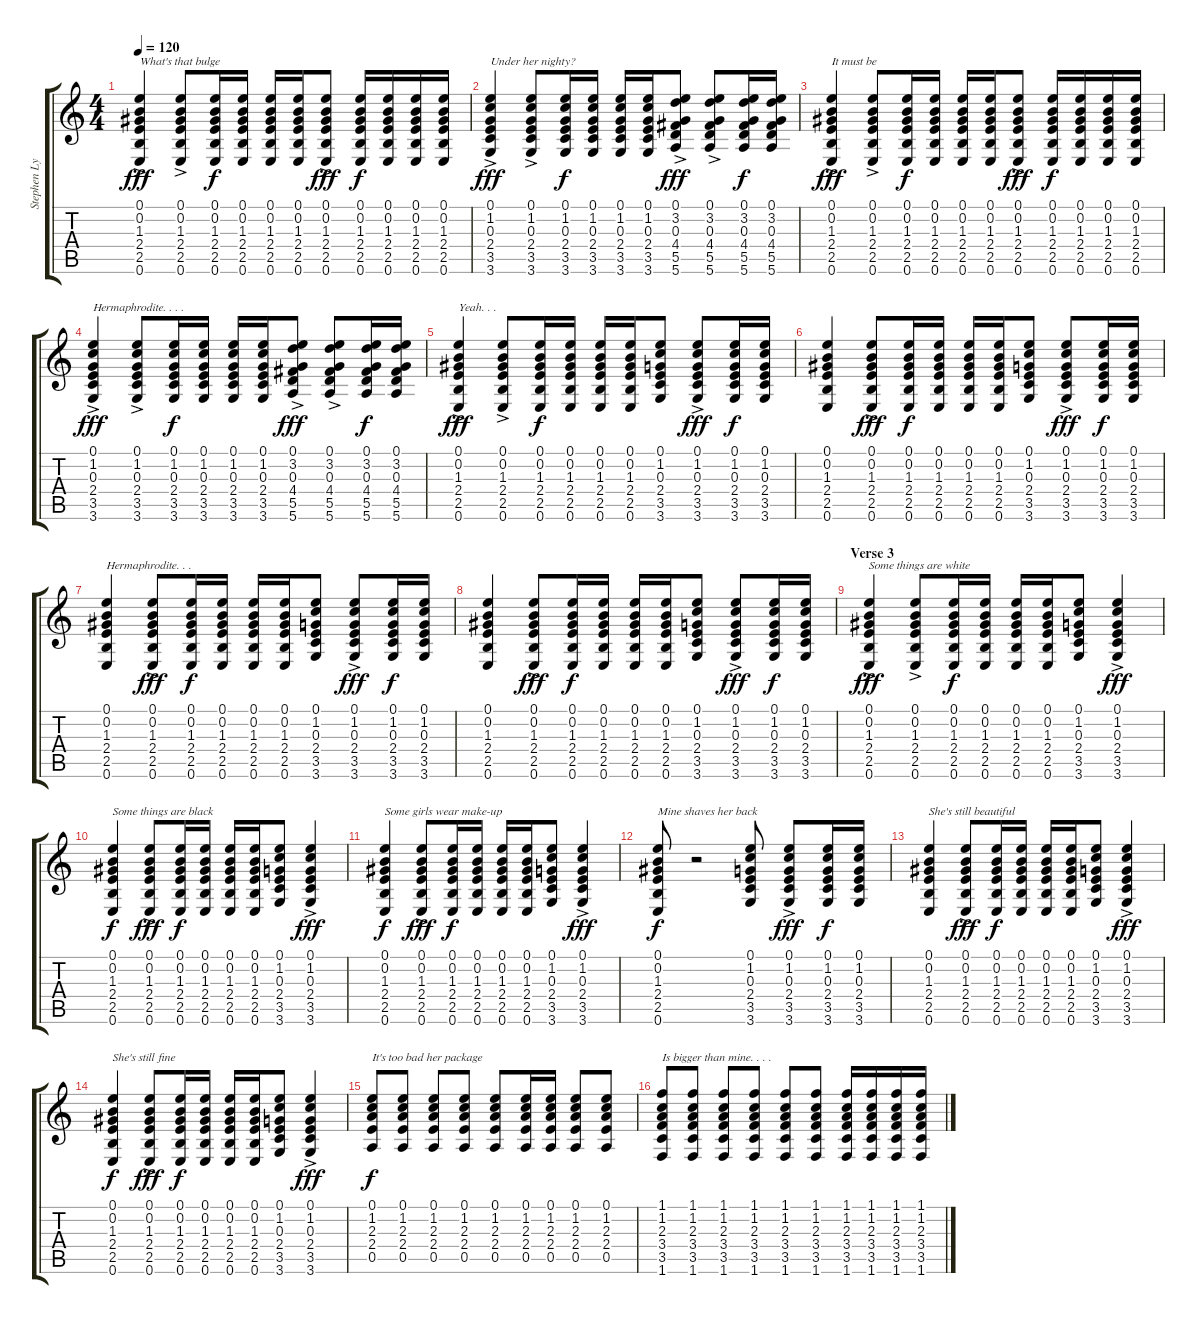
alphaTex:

\track ("Stephen Lynch - Guitar" "Stephen Ly") {instrument acousticguitarsteel}
\staff {score tabs}
\tuning (E4 B3 G3 D3 A2 E2) {hide}
\ts (4 4)
\tempo 120
\clef g2
\ks c
(0.1{ac} 0.2{ac} 1.3{ac} 2.4{ac} 2.5{ac} 0.6{ac}).4{txt "What's that bulge" dy fff} (0.1{ac} 0.2{ac} 1.3{ac} 2.4{ac} 2.5{ac} 0.6{ac}).8 (0.1 0.2 1.3 2.4 2.5 0.6).16{dy f} (0.1 0.2 1.3 2.4 2.5 0.6).16 (0.1 0.2 1.3 2.4 2.5 0.6).16 (0.1 0.2 1.3 2.4 2.5 0.6).16 (0.1{ac} 0.2{ac} 1.3{ac} 2.4{ac} 2.5{ac} 0.6{ac}).8{dy fff} (0.1 0.2 1.3 2.4 2.5 0.6).16{dy f} (0.1 0.2 1.3 2.4 2.5 0.6).16 (0.1 0.2 1.3 2.4 2.5 0.6).16 (0.1 0.2 1.3 2.4 2.5 0.6).16 |
(0.1{ac} 1.2{ac} 0.3{ac} 2.4{ac} 3.5{ac} 3.6{ac}).4{txt "Under her nighty?" dy fff} (0.1{ac} 1.2{ac} 0.3{ac} 2.4{ac} 3.5{ac} 3.6{ac}).8 (0.1 1.2 0.3 2.4 3.5 3.6).16{dy f} (0.1 1.2 0.3 2.4 3.5 3.6).16 (0.1 1.2 0.3 2.4 3.5 3.6).16 (0.1 1.2 0.3 2.4 3.5 3.6).16 (0.1{ac} 3.2{ac} 0.3{ac} 4.4{ac} 5.5{ac} 5.6{ac}).8{dy fff} (0.1{ac} 3.2{ac} 0.3{ac} 4.4{ac} 5.5{ac} 5.6{ac}).8 (0.1 3.2 0.3 4.4 5.5 5.6).16{dy f} (0.1 3.2 0.3 4.4 5.5 5.6).16 |
(0.1{ac} 0.2{ac} 1.3{ac} 2.4{ac} 2.5{ac} 0.6{ac}).4{txt "It must be" dy fff} (0.1{ac} 0.2{ac} 1.3{ac} 2.4{ac} 2.5{ac} 0.6{ac}).8 (0.1 0.2 1.3 2.4 2.5 0.6).16{dy f} (0.1 0.2 1.3 2.4 2.5 0.6).16 (0.1 0.2 1.3 2.4 2.5 0.6).16 (0.1 0.2 1.3 2.4 2.5 0.6).16 (0.1{ac} 0.2{ac} 1.3{ac} 2.4{ac} 2.5{ac} 0.6{ac}).8{dy fff} (0.1 0.2 1.3 2.4 2.5 0.6).16{dy f} (0.1 0.2 1.3 2.4 2.5 0.6).16 (0.1 0.2 1.3 2.4 2.5 0.6).16 (0.1 0.2 1.3 2.4 2.5 0.6).16 |
(0.1{ac} 1.2{ac} 0.3{ac} 2.4{ac} 3.5{ac} 3.6{ac}).4{txt "Hermaphrodite. . . ." dy fff} (0.1{ac} 1.2{ac} 0.3{ac} 2.4{ac} 3.5{ac} 3.6{ac}).8 (0.1 1.2 0.3 2.4 3.5 3.6).16{dy f} (0.1 1.2 0.3 2.4 3.5 3.6).16 (0.1 1.2 0.3 2.4 3.5 3.6).16 (0.1 1.2 0.3 2.4 3.5 3.6).16 (0.1{ac} 3.2{ac} 0.3{ac} 4.4{ac} 5.5{ac} 5.6{ac}).8{dy fff} (0.1{ac} 3.2{ac} 0.3{ac} 4.4{ac} 5.5{ac} 5.6{ac}).8 (0.1 3.2 0.3 4.4 5.5 5.6).16{dy f} (0.1 3.2 0.3 4.4 5.5 5.6).16 |
(0.1{ac} 0.2{ac} 1.3{ac} 2.4{ac} 2.5{ac} 0.6{ac}).4{txt "Yeah. . ." dy fff} (0.1{ac} 0.2{ac} 1.3{ac} 2.4{ac} 2.5{ac} 0.6{ac}).8 (0.1 0.2 1.3 2.4 2.5 0.6).16{dy f} (0.1 0.2 1.3 2.4 2.5 0.6).16 (0.1 0.2 1.3 2.4 2.5 0.6).16 (0.1 0.2 1.3 2.4 2.5 0.6).16 (0.1 1.2 0.3 2.4 3.5 3.6).8 (0.1{ac} 1.2{ac} 0.3{ac} 2.4{ac} 3.5{ac} 3.6{ac}).8{dy fff} (0.1 1.2 0.3 2.4 3.5 3.6).16{dy f} (0.1 1.2 0.3 2.4 3.5 3.6).16 |
(0.1 0.2 1.3 2.4 2.5 0.6).4 (0.1{ac} 0.2{ac} 1.3{ac} 2.4{ac} 2.5{ac} 0.6{ac}).8{dy fff} (0.1 0.2 1.3 2.4 2.5 0.6).16{dy f} (0.1 0.2 1.3 2.4 2.5 0.6).16 (0.1 0.2 1.3 2.4 2.5 0.6).16 (0.1 0.2 1.3 2.4 2.5 0.6).16 (0.1 1.2 0.3 2.4 3.5 3.6).8 (0.1{ac} 1.2{ac} 0.3{ac} 2.4{ac} 3.5{ac} 3.6{ac}).8{dy fff} (0.1 1.2 0.3 2.4 3.5 3.6).16{dy f} (0.1 1.2 0.3 2.4 3.5 3.6).16 |
(0.1 0.2 1.3 2.4 2.5 0.6).4{txt "Hermaphrodite. . ."} (0.1{ac} 0.2{ac} 1.3{ac} 2.4{ac} 2.5{ac} 0.6{ac}).8{dy fff} (0.1 0.2 1.3 2.4 2.5 0.6).16{dy f} (0.1 0.2 1.3 2.4 2.5 0.6).16 (0.1 0.2 1.3 2.4 2.5 0.6).16 (0.1 0.2 1.3 2.4 2.5 0.6).16 (0.1 1.2 0.3 2.4 3.5 3.6).8 (0.1{ac} 1.2{ac} 0.3{ac} 2.4{ac} 3.5{ac} 3.6{ac}).8{dy fff} (0.1 1.2 0.3 2.4 3.5 3.6).16{dy f} (0.1 1.2 0.3 2.4 3.5 3.6).16 |
(0.1 0.2 1.3 2.4 2.5 0.6).4 (0.1{ac} 0.2{ac} 1.3{ac} 2.4{ac} 2.5{ac} 0.6{ac}).8{dy fff} (0.1 0.2 1.3 2.4 2.5 0.6).16{dy f} (0.1 0.2 1.3 2.4 2.5 0.6).16 (0.1 0.2 1.3 2.4 2.5 0.6).16 (0.1 0.2 1.3 2.4 2.5 0.6).16 (0.1 1.2 0.3 2.4 3.5 3.6).8 (0.1{ac} 1.2{ac} 0.3{ac} 2.4{ac} 3.5{ac} 3.6{ac}).8{dy fff} (0.1 1.2 0.3 2.4 3.5 3.6).16{dy f} (0.1 1.2 0.3 2.4 3.5 3.6).16 |
\section ("" "Verse 3")
(0.1{ac} 0.2{ac} 1.3{ac} 2.4{ac} 2.5{ac} 0.6{ac}).4{txt "Some things are white" dy fff} (0.1{ac} 0.2{ac} 1.3{ac} 2.4{ac} 2.5{ac} 0.6{ac}).8 (0.1 0.2 1.3 2.4 2.5 0.6).16{dy f} (0.1 0.2 1.3 2.4 2.5 0.6).16 (0.1 0.2 1.3 2.4 2.5 0.6).16 (0.1 0.2 1.3 2.4 2.5 0.6).16 (0.1 1.2 0.3 2.4 3.5 3.6).8 (0.1{ac} 1.2{ac} 0.3{ac} 2.4{ac} 3.5{ac} 3.6{ac}).4{dy fff} |
(0.1 0.2 1.3 2.4 2.5 0.6).4{txt "Some things are black" dy f} (0.1{ac} 0.2{ac} 1.3{ac} 2.4{ac} 2.5{ac} 0.6{ac}).8{dy fff} (0.1 0.2 1.3 2.4 2.5 0.6).16{dy f} (0.1 0.2 1.3 2.4 2.5 0.6).16 (0.1 0.2 1.3 2.4 2.5 0.6).16 (0.1 0.2 1.3 2.4 2.5 0.6).16 (0.1 1.2 0.3 2.4 3.5 3.6).8 (0.1{ac} 1.2{ac} 0.3{ac} 2.4{ac} 3.5{ac} 3.6{ac}).4{dy fff} |
(0.1 0.2 1.3 2.4 2.5 0.6).4{txt "Some girls wear make-up" dy f} (0.1{ac} 0.2{ac} 1.3{ac} 2.4{ac} 2.5{ac} 0.6{ac}).8{dy fff} (0.1 0.2 1.3 2.4 2.5 0.6).16{dy f} (0.1 0.2 1.3 2.4 2.5 0.6).16 (0.1 0.2 1.3 2.4 2.5 0.6).16 (0.1 0.2 1.3 2.4 2.5 0.6).16 (0.1 1.2 0.3 2.4 3.5 3.6).8 (0.1{ac} 1.2{ac} 0.3{ac} 2.4{ac} 3.5{ac} 3.6{ac}).4{dy fff} |
(0.1 0.2 1.3 2.4 2.5 0.6).8{txt "Mine shaves her back" dy f} r.2 (0.1 1.2 0.3 2.4 3.5 3.6).8 (0.1{ac} 1.2{ac} 0.3{ac} 2.4{ac} 3.5{ac} 3.6{ac}).8{dy fff} (0.1 1.2 0.3 2.4 3.5 3.6).16{dy f} (0.1 1.2 0.3 2.4 3.5 3.6).16 |
(0.1 0.2 1.3 2.4 2.5 0.6).4{txt "She's still beautiful"} (0.1{ac} 0.2{ac} 1.3{ac} 2.4{ac} 2.5{ac} 0.6{ac}).8{dy fff} (0.1 0.2 1.3 2.4 2.5 0.6).16{dy f} (0.1 0.2 1.3 2.4 2.5 0.6).16 (0.1 0.2 1.3 2.4 2.5 0.6).16 (0.1 0.2 1.3 2.4 2.5 0.6).16 (0.1 1.2 0.3 2.4 3.5 3.6).8 (0.1{ac} 1.2{ac} 0.3{ac} 2.4{ac} 3.5{ac} 3.6{ac}).4{dy fff} |
(0.1 0.2 1.3 2.4 2.5 0.6).4{txt "She's still fine" dy f} (0.1{ac} 0.2{ac} 1.3{ac} 2.4{ac} 2.5{ac} 0.6{ac}).8{dy fff} (0.1 0.2 1.3 2.4 2.5 0.6).16{dy f} (0.1 0.2 1.3 2.4 2.5 0.6).16 (0.1 0.2 1.3 2.4 2.5 0.6).16 (0.1 0.2 1.3 2.4 2.5 0.6).16 (0.1 1.2 0.3 2.4 3.5 3.6).8 (0.1{ac} 1.2{ac} 0.3{ac} 2.4{ac} 3.5{ac} 3.6{ac}).4{dy fff} |
(0.1 1.2 2.3 2.4 0.5).8{txt "It's too bad her package" dy f} (0.1 1.2 2.3 2.4 0.5).8 (0.1 1.2 2.3 2.4 0.5).8 (0.1 1.2 2.3 2.4 0.5).8 (0.1 1.2 2.3 2.4 0.5).8 (0.1 1.2 2.3 2.4 0.5).16 (0.1 1.2 2.3 2.4 0.5).16 (0.1 1.2 2.3 2.4 0.5).8 (0.1 1.2 2.3 2.4 0.5).8 |
(1.1 1.2 2.3 3.4 3.5 1.6).8{txt "Is bigger than mine. . . ."} (1.1 1.2 2.3 3.4 3.5 1.6).8 (1.1 1.2 2.3 3.4 3.5 1.6).8 (1.1 1.2 2.3 3.4 3.5 1.6).8 (1.1 1.2 2.3 3.4 3.5 1.6).8 (1.1 1.2 2.3 3.4 3.5 1.6).8 (1.1 1.2 2.3 3.4 3.5 1.6).16 (1.1 1.2 2.3 3.4 3.5 1.6).16 (1.1 1.2 2.3 3.4 3.5 1.6).16 (1.1 1.2 2.3 3.4 3.5 1.6).16
